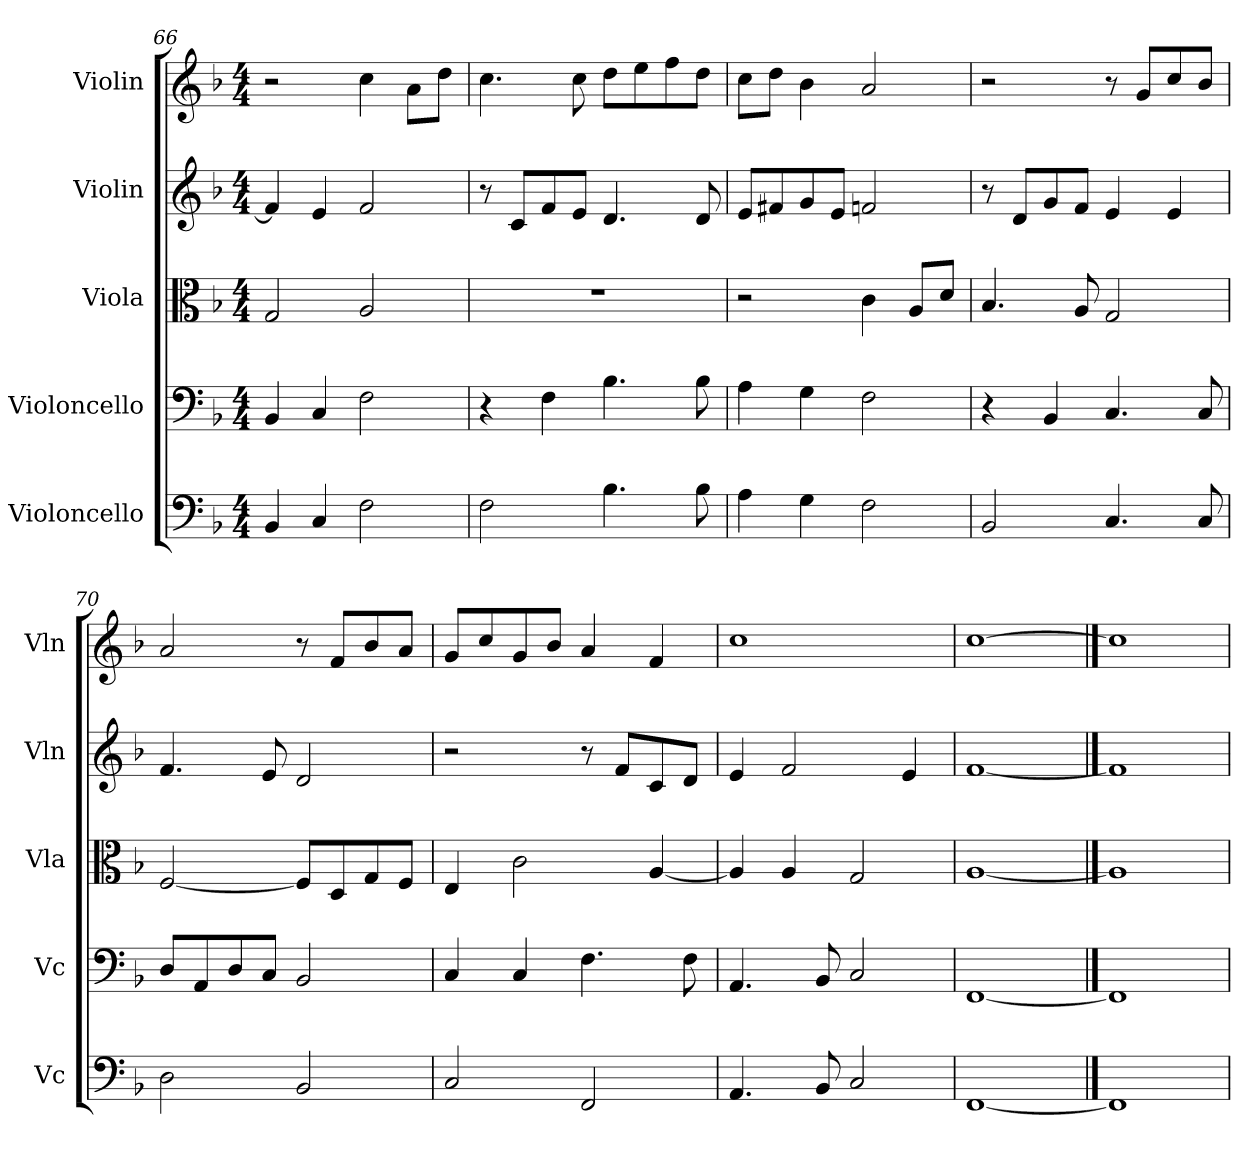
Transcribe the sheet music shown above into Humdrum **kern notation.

**kern	**kern	**kern	**kern	**kern
*part5	*part4	*part3	*part2	*part1
*staff5	*staff4	*staff3	*staff2	*staff1
*I"Violoncello	*I"Violoncello	*I"Viola	*I"Violin	*I"Violin
*I'Vc	*I'Vc	*I'Vla	*I'Vln	*I'Vln
*clefF4	*clefF4	*clefC3	*clefG2	*clefG2
*k[b-]	*k[b-]	*k[b-]	*k[b-]	*k[b-]
*M4/4	*M4/4	*M4/4	*M4/4	*M4/4
=66	=66	=66	=66	=66
4BB-/	4BB-/	2G/	4f/]	2r
4C/	4C/	.	4e/	.
2F\	2F\	2A/	2f/	4cc\
.	.	.	.	8a\L
.	.	.	.	8dd\J
=67	=67	=67	=67	=67
2F\	4r	1r	8r	4.cc\
.	.	.	8c/L	.
.	4F\	.	8f/	.
.	.	.	8e/J	8cc\
4.B-\	4.B-\	.	4.d/	8dd\L
.	.	.	.	8ee\
.	.	.	.	8ff\
8B-\	8B-\	.	8d/	8dd\J
=68	=68	=68	=68	=68
4A\	4A\	2r	8e/L	8cc\L
.	.	.	8f#X/	8dd\J
4G\	4G\	.	8g/	4b-\
.	.	.	8e/J	.
2F\	2F\	4c\	2fn/	2a/
.	.	8A/L	.	.
.	.	8d/J	.	.
=69	=69	=69	=69	=69
2BB-/	4r	4.B-/	8r	2r
.	.	.	8d/L	.
.	4BB-/	.	8g/	.
.	.	8A/	8f/J	.
4.C/	4.C/	2G/	4e/	8r
.	.	.	.	8g/L
.	.	.	4e/	8cc/
8C/	8C/	.	.	8b-/J
=70	=70	=70	=70	=70
2D\	8D/L	[2F/	4.f/	2a/
.	8AA/	.	.	.
.	8D/	.	.	.
.	8C/J	.	8e/	.
2BB-/	2BB-/	8F/L]	2d/	8r
.	.	8D/	.	8f/L
.	.	8G/	.	8b-/
.	.	8F/J	.	8a/J
=71	=71	=71	=71	=71
2C/	4C/	4E/	2r	8g/L
.	.	.	.	8cc/
.	4C/	2c\	.	8g/
.	.	.	.	8b-/J
2FF/	4.F\	.	8r	4a/
.	.	.	8f/L	.
.	.	[4A/	8c/	4f/
.	8F\	.	8d/J	.
=72	=72	=72	=72	=72
4.AA/	4.AA/	4A/]	4e/	1cc
.	.	4A/	2f/	.
8BB-/	8BB-/	.	.	.
2C/	2C/	2G/	.	.
.	.	.	4e/	.
=73	=73	=73	=73	=73
[1FF	[1FF	[1A	[1f	[1cc
==74	==74	==74	==74	==74
1FF]	1FF]	1A]	1f]	1cc]
=	=	=	=	=
*-	*-	*-	*-	*-
